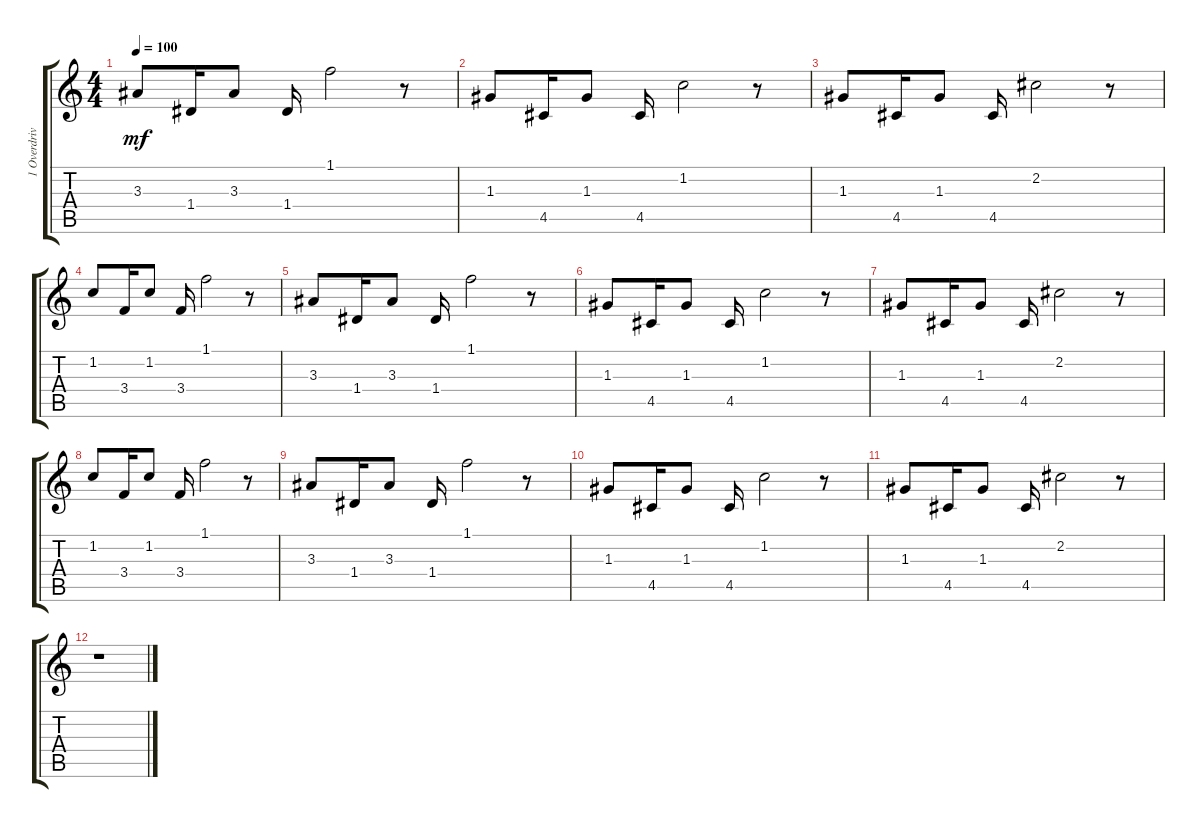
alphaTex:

\track ("1 Overdriven" "1 Overdriv") {instrument overdrivenguitar}
\staff {score tabs}
\tuning (E4 B3 G3 D3 A2 E2) {hide}
\ts (4 4)
\tempo 100
\clef g2
\ks c
3.3.8{dy mf} 1.4.16 3.3.8 1.4.16 1.1.2 r.8 |
1.3.8 4.5.16 1.3.8 4.5.16 1.2.2 r.8 |
1.3.8 4.5.16 1.3.8 4.5.16 2.2.2 r.8 |
1.2.8 3.4.16 1.2.8 3.4.16 1.1.2 r.8 |
3.3.8 1.4.16 3.3.8 1.4.16 1.1.2 r.8 |
1.3.8 4.5.16 1.3.8 4.5.16 1.2.2 r.8 |
1.3.8 4.5.16 1.3.8 4.5.16 2.2.2 r.8 |
1.2.8 3.4.16 1.2.8 3.4.16 1.1.2 r.8 |
3.3.8 1.4.16 3.3.8 1.4.16 1.1.2 r.8 |
1.3.8 4.5.16 1.3.8 4.5.16 1.2.2 r.8 |
1.3.8 4.5.16 1.3.8 4.5.16 2.2.2 r.8 |
r.1
